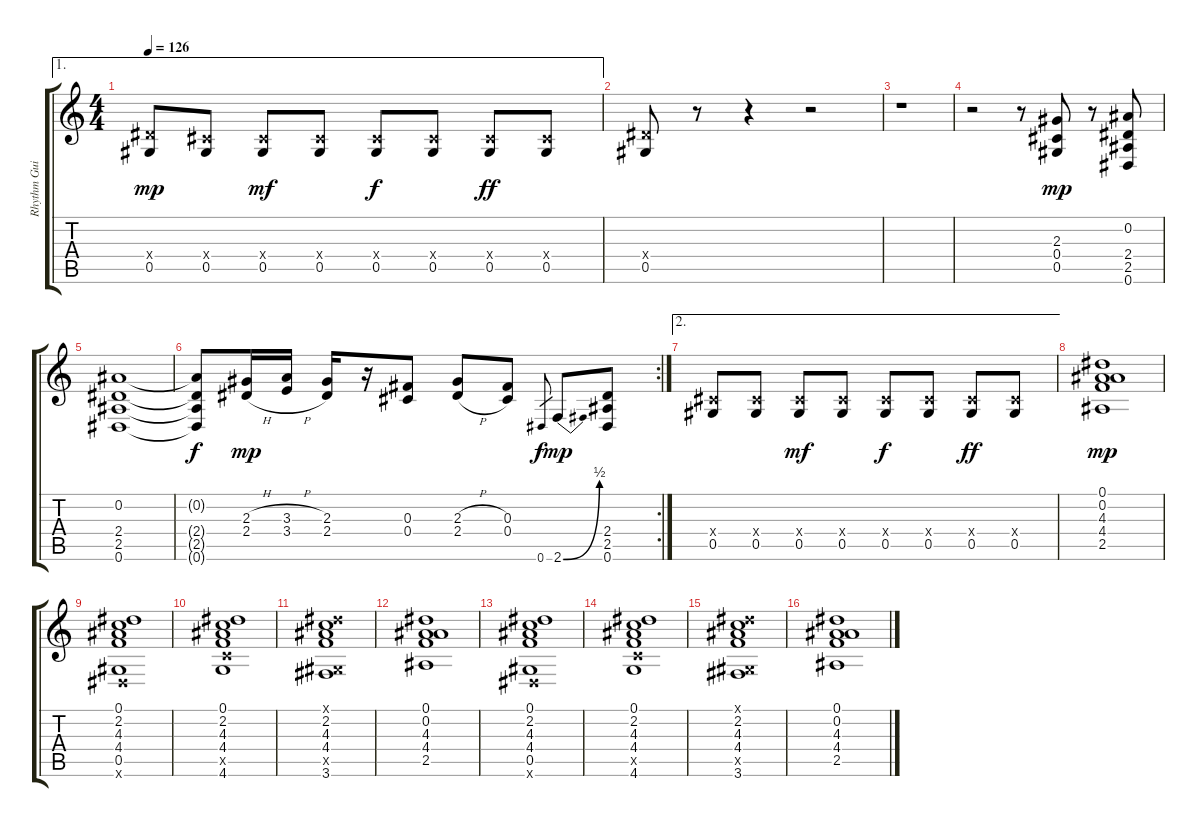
\track ("Rhythm Guitar 2" "Rhythm Gui") {instrument distortionguitar}
\staff {score tabs}
\tuning (Eb4 Bb3 Gb3 Db3 Ab2 Eb2) {hide}
\ae 1
\ts (4 4)
\tempo 126
\clef g2
\ks c
(2.4{x} 0.5).8{dy mp} (0.4{x} 0.5).8 (0.4{x} 0.5).8{dy mf} (0.4{x} 0.5).8 (0.4{x} 0.5).8{dy f} (0.4{x} 0.5).8 (0.4{x} 0.5).8{dy ff} (0.4{x} 0.5).8 |
(2.4{x} 0.5).8 r.8 r.4 r.2 |
r.1 |
r.2 r.8 (2.3 0.4 0.5).8{dy mp} r.8 (0.2 2.4 2.5 0.6).8 |
(0.2 2.4 2.5 0.6).1 |
\rc 2
(0.2{t} 2.4{t} 2.5{t} 0.6{t}).8{dy f} (2.3{h} 2.4{h}).16{dy mp} (3.3{h} 3.4{h}).16 (2.3 2.4).16 r.16 (0.3 0.4).8 (2.3{h} 2.4{h}).8 (0.3 0.4).8 0.6.8{gr dy f} 2.6{be (bend 0 0 60 2)}.8{dy mp} (2.4 2.5 0.6).8 |
\ae 2
(0.4{x} 0.5).8 (0.4{x} 0.5).8 (0.4{x} 0.5).8{dy mf} (0.4{x} 0.5).8 (0.4{x} 0.5).8{dy f} (0.4{x} 0.5).8 (0.4{x} 0.5).8{dy ff} (0.4{x} 0.5).8 |
(0.1 0.2 4.3 4.4 2.5).1{dy mp} |
(0.1 2.2 4.3 4.4 0.5 0.6{x}).1 |
(0.1 2.2 4.3 4.4 4.5{x} 4.6).1 |
(0.1{x} 2.2 4.3 4.4 0.5{x} 3.6).1 |
(0.1 0.2 4.3 4.4 2.5).1 |
(0.1 2.2 4.3 4.4 0.5 0.6{x}).1 |
(0.1 2.2 4.3 4.4 4.5{x} 4.6).1 |
(0.1{x} 2.2 4.3 4.4 0.5{x} 3.6).1 |
(0.1 0.2 4.3 4.4 2.5).1
